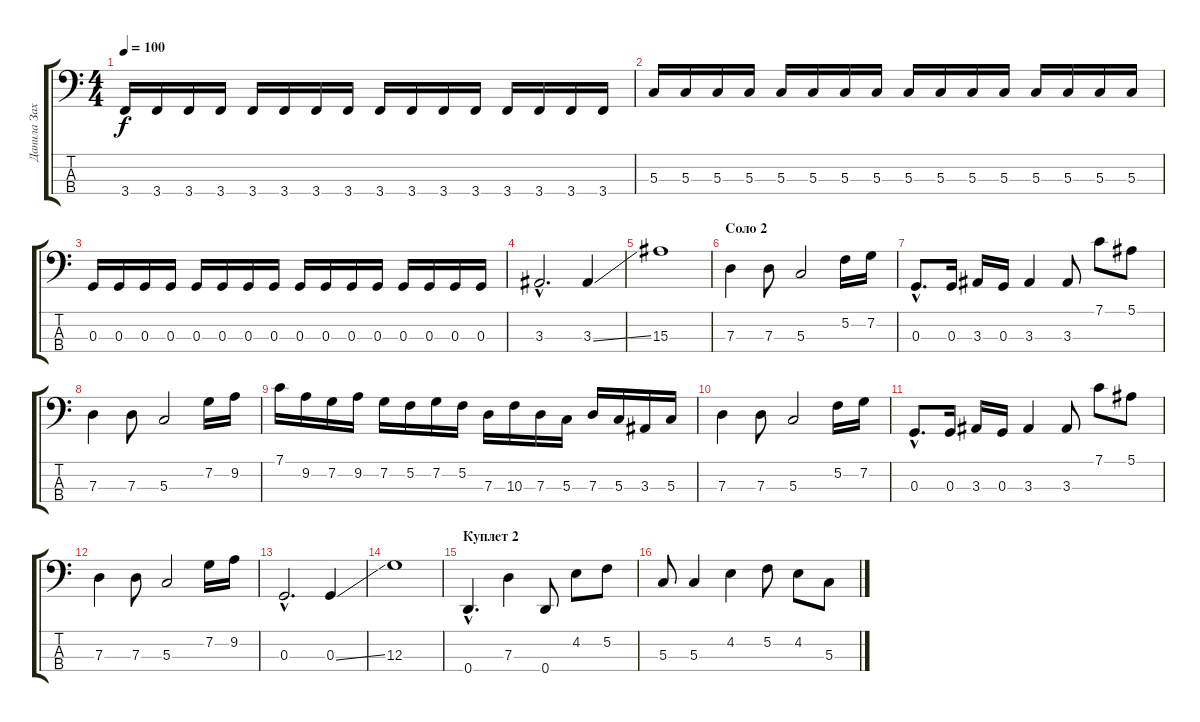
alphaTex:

\track ("Данила Захаренков" "Данила Зах") {instrument electricbassfinger}
\staff {score tabs}
\tuning (F2 C2 G1 D1) {hide}
\ts (4 4)
\tempo 100
\clef f4
\ks c
3.4.16{dy f} 3.4.16 3.4.16 3.4.16 3.4.16 3.4.16 3.4.16 3.4.16 3.4.16 3.4.16 3.4.16 3.4.16 3.4.16 3.4.16 3.4.16 3.4.16 |
5.3.16 5.3.16 5.3.16 5.3.16 5.3.16 5.3.16 5.3.16 5.3.16 5.3.16 5.3.16 5.3.16 5.3.16 5.3.16 5.3.16 5.3.16 5.3.16 |
0.3.16 0.3.16 0.3.16 0.3.16 0.3.16 0.3.16 0.3.16 0.3.16 0.3.16 0.3.16 0.3.16 0.3.16 0.3.16 0.3.16 0.3.16 0.3.16 |
3.3{hac}.2{d} 3.3{ss}.4 |
15.3.1 |
\section ("" "Соло 2")
7.3.4 7.3.8 5.3.2 5.2.16 7.2.16 |
0.3{hac}.8{d} 0.3.16 3.3.16 0.3.16 3.3.4 3.3.8 7.1.8 5.1.8 |
7.3.4 7.3.8 5.3.2 7.2.16 9.2.16 |
7.1.16 9.2.16 7.2.16 9.2.16 7.2.16 5.2.16 7.2.16 5.2.16 7.3.16 10.3.16 7.3.16 5.3.16 7.3.16 5.3.16 3.3.16 5.3.16 |
7.3.4 7.3.8 5.3.2 5.2.16 7.2.16 |
0.3{hac}.8{d} 0.3.16 3.3.16 0.3.16 3.3.4 3.3.8 7.1.8 5.1.8 |
7.3.4 7.3.8 5.3.2 7.2.16 9.2.16 |
0.3{hac}.2{d} 0.3{ss}.4 |
12.3.1 |
\section ("" "Куплет 2")
0.4{hac}.4{d} 7.3.4 0.4.8 4.2.8 5.2.8 |
5.3.8 5.3.4 4.2.4 5.2.8 4.2.8 5.3.8
